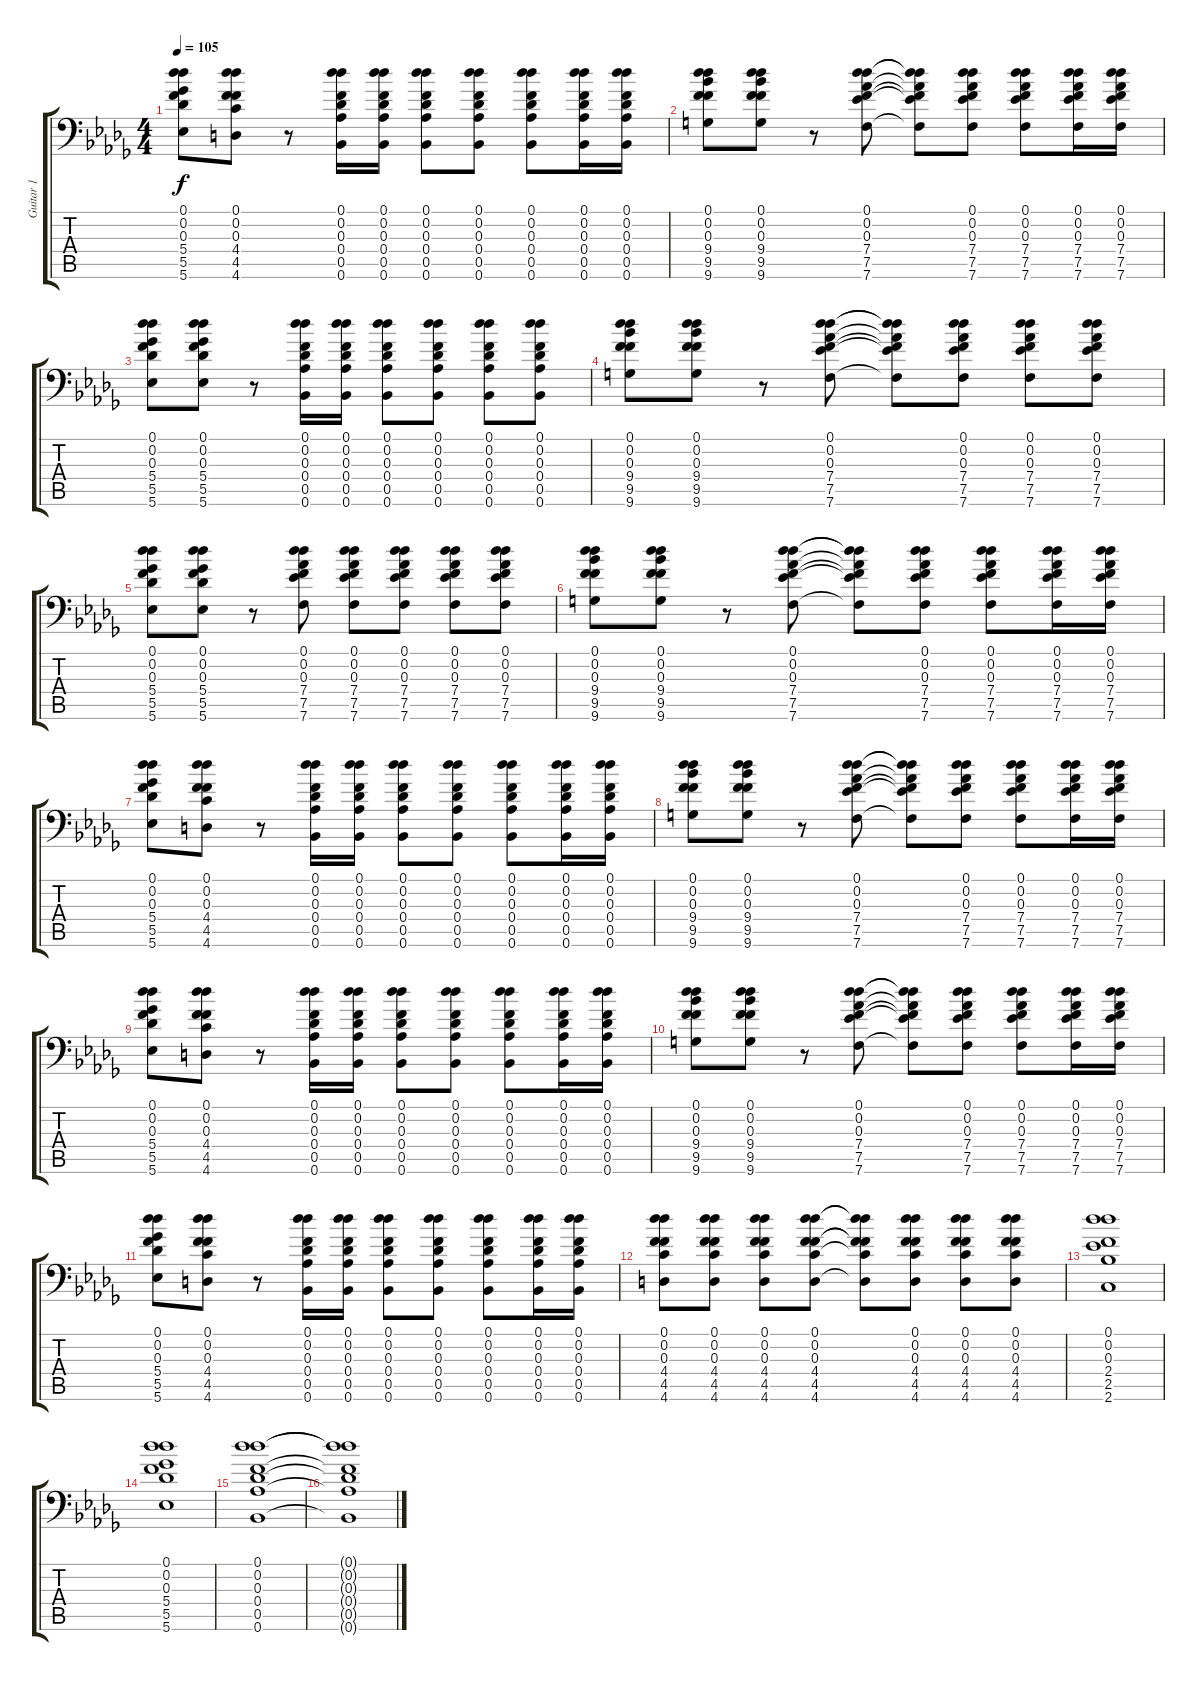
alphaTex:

\track ("Guitar 1" "Guitar 1") {instrument acousticguitarsteel}
\staff {score tabs}
\tuning (Db4 Db4 F3 Db3 Ab2 Bb1) {hide}
\ts (4 4)
\tempo 105
\clef f4
\ks db
(0.1 0.2 0.3 5.4 5.5 5.6).8{dy f} (0.1 0.2 0.3 4.4 4.5 4.6).8 r.8 (0.1 0.2 0.3 0.4 0.5 0.6).16 (0.1 0.2 0.3 0.4 0.5 0.6).16 (0.1 0.2 0.3 0.4 0.5 0.6).8 (0.1 0.2 0.3 0.4 0.5 0.6).8 (0.1 0.2 0.3 0.4 0.5 0.6).8 (0.1 0.2 0.3 0.4 0.5 0.6).16 (0.1 0.2 0.3 0.4 0.5 0.6).16 |
(0.1 0.2 0.3 9.4 9.5 9.6).8 (0.1 0.2 0.3 9.4 9.5 9.6).8 r.8 (0.1 0.2 0.3 7.4 7.5 7.6).8 (0.1{t} 0.2{t} 0.3{t} 7.4{t} 7.5{t} 7.6{t}).8 (0.1 0.2 0.3 7.4 7.5 7.6).8 (0.1 0.2 0.3 7.4 7.5 7.6).8 (0.1 0.2 0.3 7.4 7.5 7.6).16 (0.1 0.2 0.3 7.4 7.5 7.6).16 |
(0.1 0.2 0.3 5.4 5.5 5.6).8 (0.1 0.2 0.3 5.4 5.5 5.6).8 r.8 (0.1 0.2 0.3 0.4 0.5 0.6).16 (0.1 0.2 0.3 0.4 0.5 0.6).16 (0.1 0.2 0.3 0.4 0.5 0.6).8 (0.1 0.2 0.3 0.4 0.5 0.6).8 (0.1 0.2 0.3 0.4 0.5 0.6).8 (0.1 0.2 0.3 0.4 0.5 0.6).8 |
(0.1 0.2 0.3 9.4 9.5 9.6).8 (0.1 0.2 0.3 9.4 9.5 9.6).8 r.8 (0.1 0.2 0.3 7.4 7.5 7.6).8 (0.1{t} 0.2{t} 0.3{t} 7.4{t} 7.5{t} 7.6{t}).8 (0.1 0.2 0.3 7.4 7.5 7.6).8 (0.1 0.2 0.3 7.4 7.5 7.6).8 (0.1 0.2 0.3 7.4 7.5 7.6).8 |
(0.1 0.2 0.3 5.4 5.5 5.6).8 (0.1 0.2 0.3 5.4 5.5 5.6).8 r.8 (0.1 0.2 0.3 7.4 7.5 7.6).8 (0.1 0.2 0.3 7.4 7.5 7.6).8 (0.1 0.2 0.3 7.4 7.5 7.6).8 (0.1 0.2 0.3 7.4 7.5 7.6).8 (0.1 0.2 0.3 7.4 7.5 7.6).8 |
(0.1 0.2 0.3 9.4 9.5 9.6).8 (0.1 0.2 0.3 9.4 9.5 9.6).8 r.8 (0.1 0.2 0.3 7.4 7.5 7.6).8 (0.1{t} 0.2{t} 0.3{t} 7.4{t} 7.5{t} 7.6{t}).8 (0.1 0.2 0.3 7.4 7.5 7.6).8 (0.1 0.2 0.3 7.4 7.5 7.6).8 (0.1 0.2 0.3 7.4 7.5 7.6).16 (0.1 0.2 0.3 7.4 7.5 7.6).16 |
(0.1 0.2 0.3 5.4 5.5 5.6).8 (0.1 0.2 0.3 4.4 4.5 4.6).8 r.8 (0.1 0.2 0.3 0.4 0.5 0.6).16 (0.1 0.2 0.3 0.4 0.5 0.6).16 (0.1 0.2 0.3 0.4 0.5 0.6).8 (0.1 0.2 0.3 0.4 0.5 0.6).8 (0.1 0.2 0.3 0.4 0.5 0.6).8 (0.1 0.2 0.3 0.4 0.5 0.6).16 (0.1 0.2 0.3 0.4 0.5 0.6).16 |
(0.1 0.2 0.3 9.4 9.5 9.6).8 (0.1 0.2 0.3 9.4 9.5 9.6).8 r.8 (0.1 0.2 0.3 7.4 7.5 7.6).8 (0.1{t} 0.2{t} 0.3{t} 7.4{t} 7.5{t} 7.6{t}).8 (0.1 0.2 0.3 7.4 7.5 7.6).8 (0.1 0.2 0.3 7.4 7.5 7.6).8 (0.1 0.2 0.3 7.4 7.5 7.6).16 (0.1 0.2 0.3 7.4 7.5 7.6).16 |
(0.1 0.2 0.3 5.4 5.5 5.6).8 (0.1 0.2 0.3 4.4 4.5 4.6).8 r.8 (0.1 0.2 0.3 0.4 0.5 0.6).16 (0.1 0.2 0.3 0.4 0.5 0.6).16 (0.1 0.2 0.3 0.4 0.5 0.6).8 (0.1 0.2 0.3 0.4 0.5 0.6).8 (0.1 0.2 0.3 0.4 0.5 0.6).8 (0.1 0.2 0.3 0.4 0.5 0.6).16 (0.1 0.2 0.3 0.4 0.5 0.6).16 |
(0.1 0.2 0.3 9.4 9.5 9.6).8 (0.1 0.2 0.3 9.4 9.5 9.6).8 r.8 (0.1 0.2 0.3 7.4 7.5 7.6).8 (0.1{t} 0.2{t} 0.3{t} 7.4{t} 7.5{t} 7.6{t}).8 (0.1 0.2 0.3 7.4 7.5 7.6).8 (0.1 0.2 0.3 7.4 7.5 7.6).8 (0.1 0.2 0.3 7.4 7.5 7.6).16 (0.1 0.2 0.3 7.4 7.5 7.6).16 |
(0.1 0.2 0.3 5.4 5.5 5.6).8 (0.1 0.2 0.3 4.4 4.5 4.6).8 r.8 (0.1 0.2 0.3 0.4 0.5 0.6).16 (0.1 0.2 0.3 0.4 0.5 0.6).16 (0.1 0.2 0.3 0.4 0.5 0.6).8 (0.1 0.2 0.3 0.4 0.5 0.6).8 (0.1 0.2 0.3 0.4 0.5 0.6).8 (0.1 0.2 0.3 0.4 0.5 0.6).16 (0.1 0.2 0.3 0.4 0.5 0.6).16 |
(0.1 0.2 0.3 4.4 4.5 4.6).8 (0.1 0.2 0.3 4.4 4.5 4.6).8 (0.1 0.2 0.3 4.4 4.5 4.6).8 (0.1 0.2 0.3 4.4 4.5 4.6).8 (0.1{t} 0.2{t} 0.3{t} 4.4{t} 4.5{t} 4.6{t}).8 (0.1 0.2 0.3 4.4 4.5 4.6).8 (0.1 0.2 0.3 4.4 4.5 4.6).8 (0.1 0.2 0.3 4.4 4.5 4.6).8 |
(0.1 0.2 0.3 2.4 2.5 2.6).1 |
(0.1 0.2 0.3 5.4 5.5 5.6).1 |
(0.1 0.2 0.3 0.4 0.5 0.6).1 |
(0.1{t} 0.2{t} 0.3{t} 0.4{t} 0.5{t} 0.6{t}).1
